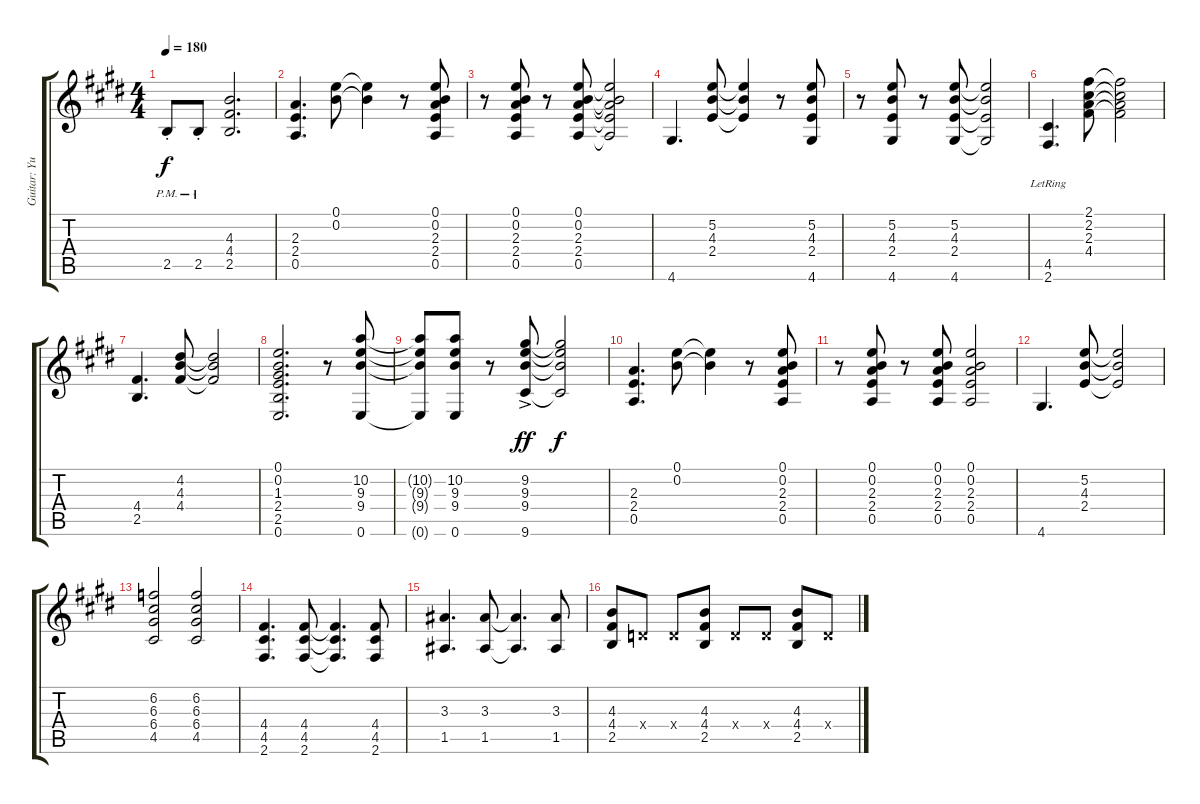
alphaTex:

\track ("Guitar: Yui Hirasawa" "Guitar: Yu") {instrument distortionguitar}
\staff {score tabs}
\tuning (E4 B3 G3 D3 A2 E2) {hide}
\ts (4 4)
\tempo 180
\clef g2
\ks e
2.5{pm st}.8{dy f} 2.5{pm st}.8 (4.3 4.4 2.5).2{d} |
(2.3 2.4 0.5).4{d} (0.1 0.2).8 (0.1{t} 0.2{t}).4 r.8 (0.1 0.2 2.3 2.4 0.5).8 |
r.8 (0.1 0.2 2.3 2.4 0.5).8 r.8 (0.1 0.2 2.3 2.4 0.5).8 (0.1{t} 0.2{t} 2.3{t} 2.4{t} 0.5{t}).2 |
4.6.4{d} (5.2 4.3 2.4).8 (5.2{t} 4.3{t} 2.4{t}).4 r.8 (5.2 4.3 2.4 4.6).8 |
r.8 (5.2 4.3 2.4 4.6).8 r.8 (5.2 4.3 2.4 4.6).8 (5.2{t} 4.3{t} 2.4{t} 4.6{t}).2 |
(4.5{lr} 2.6{lr}).4{d} (2.1 2.2 2.3 4.4).8 (2.1{t} 2.2{t} 2.3{t} 4.4{t}).2 |
(4.4 2.5).4{d} (4.2 4.3 4.4).8 (4.2{t} 4.3{t} 4.4{t}).2 |
(0.1 0.2 1.3 2.4 2.5 0.6).2{d} r.8 (10.2 9.3 9.4 0.6).8 |
(10.2{t} 9.3{t} 9.4{t} 0.6{t}).8 (10.2 9.3 9.4 0.6).8 r.8 (9.2 9.3 9.4 9.6{ac}).8{dy ff} (9.2{t} 9.3{t} 9.4{t} 9.6{t}).2{dy f} |
(2.3 2.4 0.5).4{d} (0.1 0.2).8 (0.1{t} 0.2{t}).4 r.8 (0.1 0.2 2.3 2.4 0.5).8 |
r.8 (0.1 0.2 2.3 2.4 0.5).8 r.8 (0.1 0.2 2.3 2.4 0.5).8 (0.1 0.2 2.3 2.4 0.5).2 |
4.6.4{d} (5.2 4.3 2.4).8 (5.2{t} 4.3{t} 2.4{t}).2 |
(6.2 6.3 6.4 4.5).2 (6.2 6.3 6.4 4.5).2 |
(4.4 4.5 2.6).4{d} (4.4 4.5 2.6).8 (4.4{t} 4.5{t} 2.6{t}).4{d} (4.4 4.5 2.6).8 |
(3.3 1.5).4{d} (3.3 1.5).8 (3.3{t} 1.5{t}).4{d} (3.3 1.5).8 |
(4.3 4.4 2.5).8 0.4{x}.8 0.4{x}.8 (4.3 4.4 2.5).8 0.4{x}.8 0.4{x}.8 (4.3 4.4 2.5).8 0.4{x}.8
